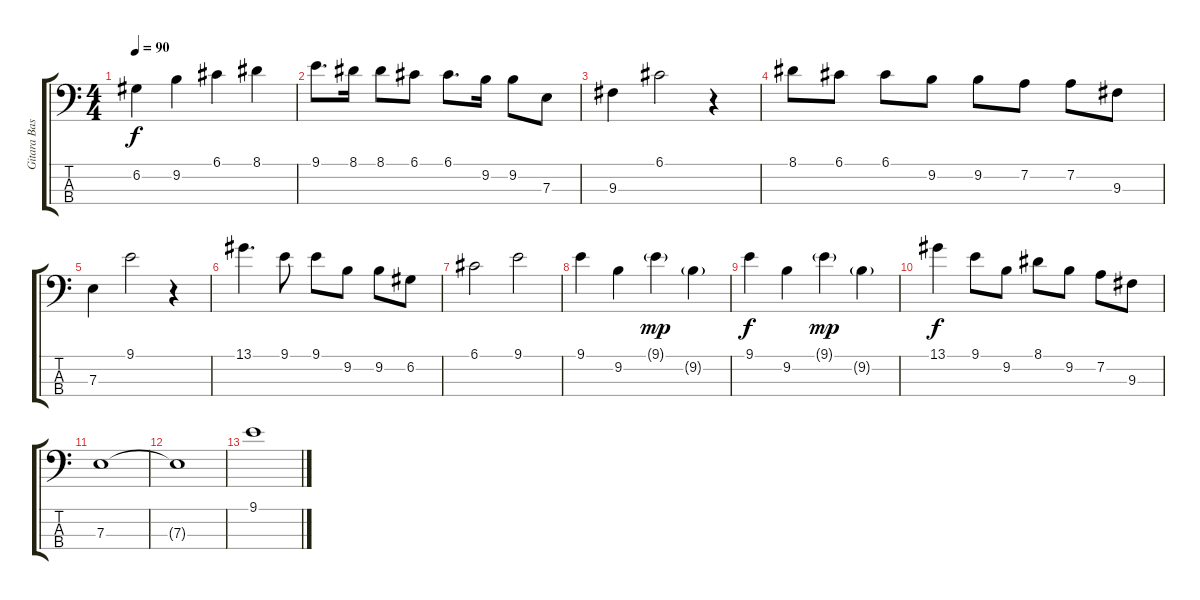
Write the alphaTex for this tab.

\track ("Gitara Basowa" "Gitara Bas") {instrument electricbassfinger}
\staff {score tabs}
\tuning (G2 D2 A1 E1) {hide}
\ts (4 4)
\tempo 90
\clef f4
\ks c
6.2.4{dy f} 9.2.4 6.1.4 8.1.4 |
9.1.8{d} 8.1.16 8.1.8 6.1.8 6.1.8{d} 9.2.16 9.2.8 7.3.8 |
9.3.4 6.1.2 r.4 |
8.1.8 6.1.8 6.1.8 9.2.8 9.2.8 7.2.8 7.2.8 9.3.8 |
7.3.4 9.1.2 r.4 |
13.1.4{d} 9.1.8 9.1.8 9.2.8 9.2.8 6.2.8 |
6.1.2 9.1.2 |
9.1.4 9.2.4 9.1{g}.4{dy mp} 9.2{g}.4 |
9.1.4{dy f} 9.2.4 9.1{g}.4{dy mp} 9.2{g}.4 |
13.1.4{dy f} 9.1.8 9.2.8 8.1.8 9.2.8 7.2.8 9.3.8 |
7.3.1 |
7.3{t}.1 |
9.1.1
